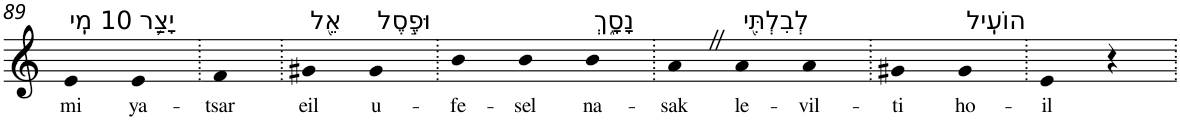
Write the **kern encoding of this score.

**kern	**text
*part1	*part1
*staff1	*staff1
*I"Piano	*
*I'Pno	*
!!LO:PB:g=z
*clefG2	*
*k[]	*
=89	=89
!LO:TX:a:t=10 מִֽי	!
!	!LO:LY:b
4e	mi
!LO:TX:a:t=יָצַ֥ר	!
!	!LO:LY:b
4e	ya-
=90.	=90.
!	!LO:LY:b
4f	-tsar
=91.	=91.
!LO:TX:a:t=אֵ֖ל	!
!	!LO:LY:b
4g#X	eil
!LO:TX:a:t=וּפֶ֣סֶל	!
!	!LO:LY:b
4g#	u-
=92.	=92.
!	!LO:LY:b
4b	-fe-
!	!LO:LY:b
4b	-sel
!LO:TX:a:t=נָסָ֑ךְ	!
!	!LO:LY:b
4b	na-
=93.	=93.
!	!LO:LY:b
4aZ	-sak
!LO:TX:a:t=לְבִלְתִּ֖י	!
!	!LO:LY:b
4a	le-
!	!LO:LY:b
4a	-vil-
=94.	=94.
!	!LO:LY:b
4g#X	-ti
!LO:TX:a:t=הוֹעִֽיל	!
!	!LO:LY:b
4g#	ho-
=95.	=95.
!	!LO:LY:b
4e	-il
4r	.
=.	=.
*-	*-
